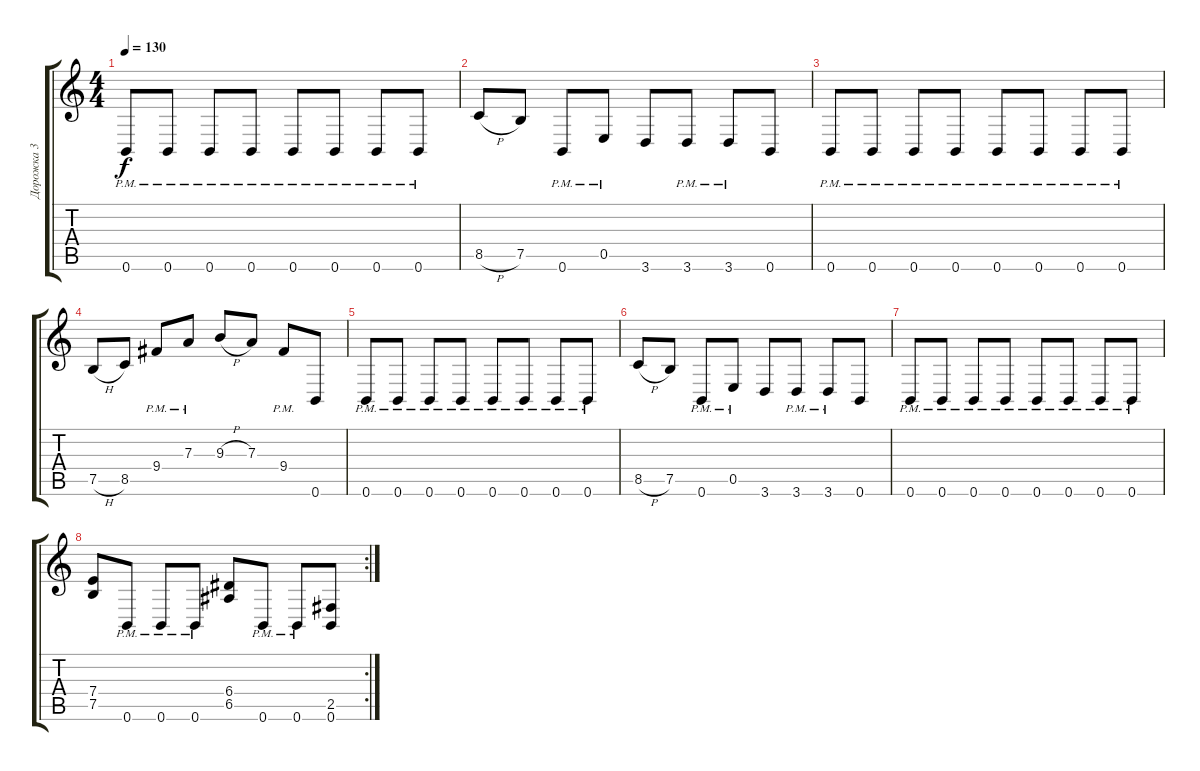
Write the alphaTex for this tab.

\track ("Дорожка 3" "Дорожка 3") {instrument overdrivenguitar}
\staff {score tabs}
\tuning (B3 Gb3 D3 A2 E2 B1) {hide}
\ts (4 4)
\tempo 130
\clef g2
\ks c
0.6{pm}.8{dy f} 0.6{pm}.8 0.6{pm}.8 0.6{pm}.8 0.6{pm}.8 0.6{pm}.8 0.6{pm}.8 0.6{pm}.8 |
8.5{h}.8 7.5.8 0.6{pm}.8 0.5{pm}.8 3.6.8 3.6{pm}.8 3.6{pm}.8 0.6.8 |
0.6{pm}.8 0.6{pm}.8 0.6{pm}.8 0.6{pm}.8 0.6{pm}.8 0.6{pm}.8 0.6{pm}.8 0.6{pm}.8 |
7.5{h}.8 8.5.8 9.4{pm}.8 7.3{pm}.8 9.3{h}.8 7.3.8 9.4{pm}.8 0.6.8 |
0.6{pm}.8 0.6{pm}.8 0.6{pm}.8 0.6{pm}.8 0.6{pm}.8 0.6{pm}.8 0.6{pm}.8 0.6{pm}.8 |
8.5{h}.8 7.5.8 0.6{pm}.8 0.5{pm}.8 3.6.8 3.6{pm}.8 3.6{pm}.8 0.6.8 |
0.6{pm}.8 0.6{pm}.8 0.6{pm}.8 0.6{pm}.8 0.6{pm}.8 0.6{pm}.8 0.6{pm}.8 0.6{pm}.8 |
\rc 2
(7.4 7.5).8 0.6{pm}.8 0.6{pm}.8 0.6{pm}.8 (6.4 6.5).8 0.6{pm}.8 0.6{pm}.8 (2.5 0.6).8
